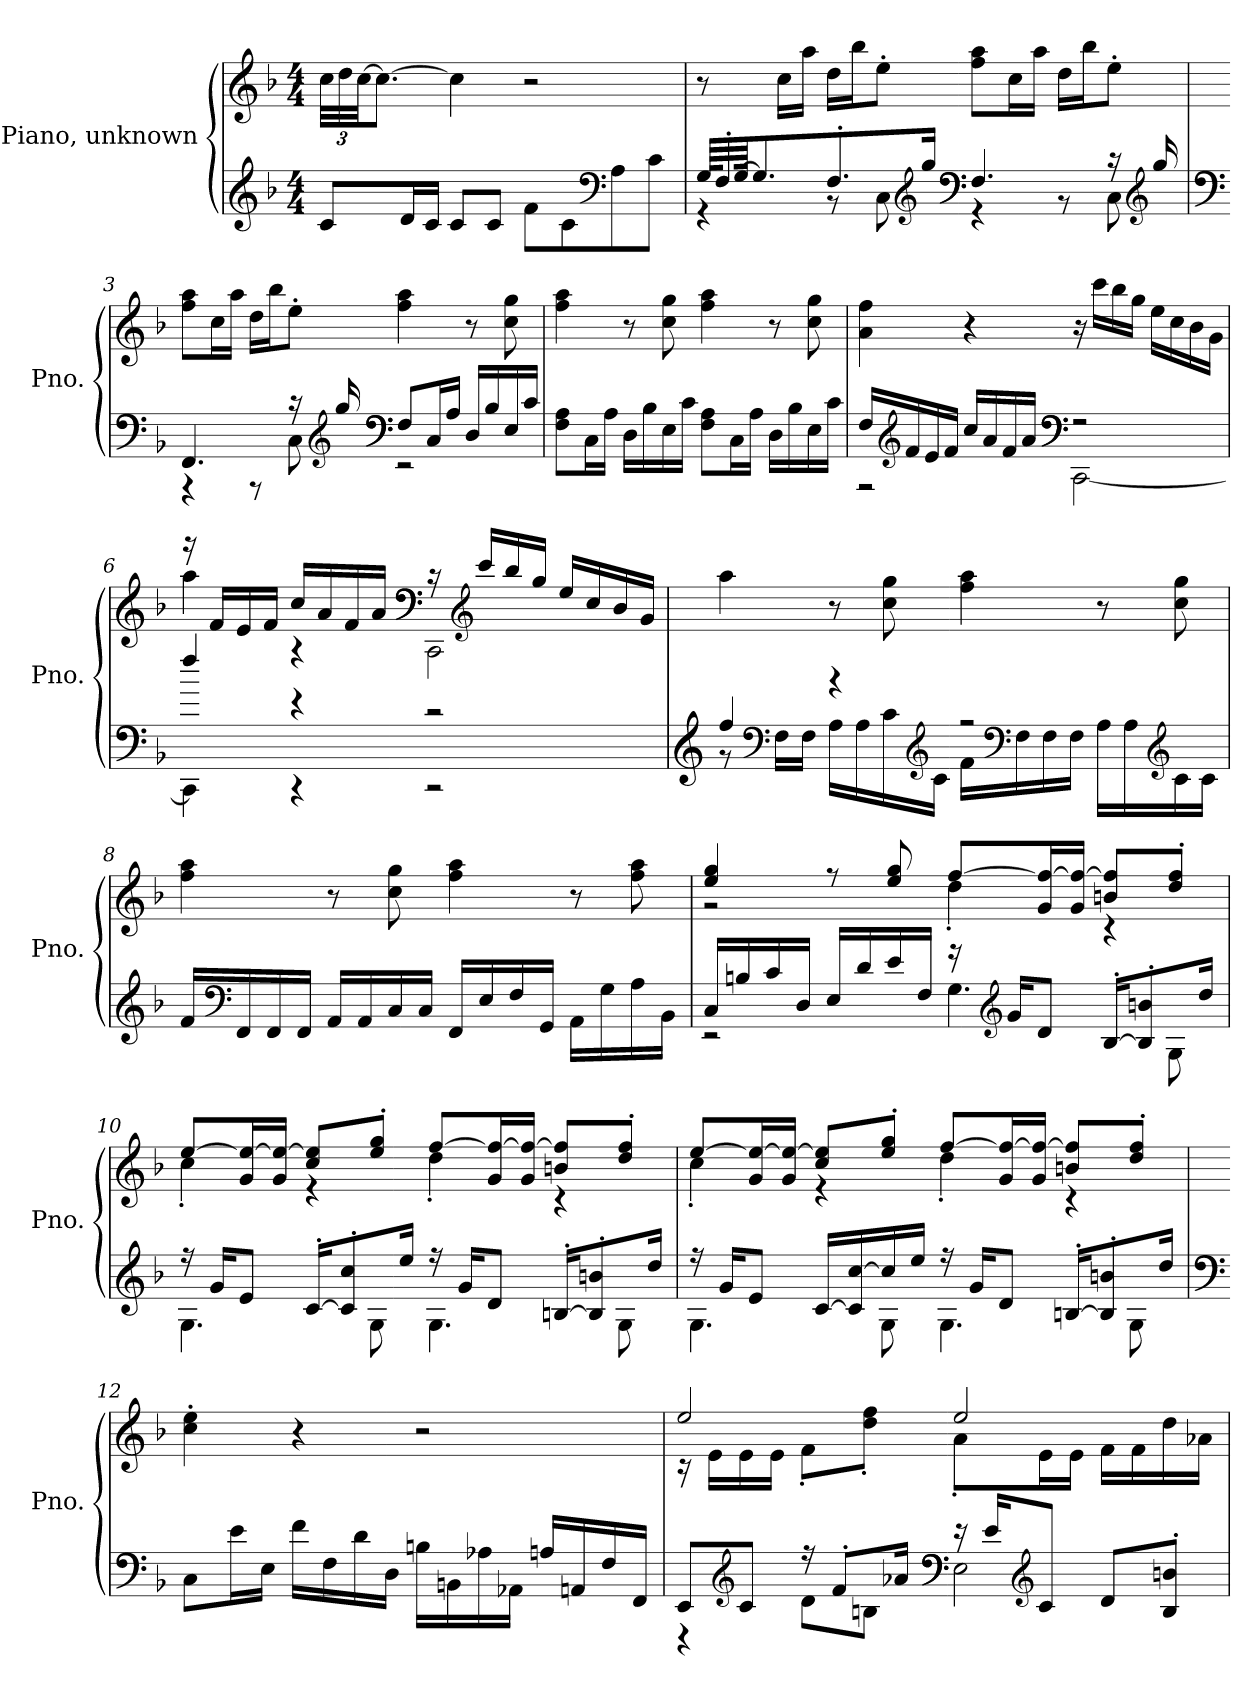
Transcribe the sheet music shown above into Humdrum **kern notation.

**kern	**kern
*part1	*part1
*staff2	*staff1
*I"Piano, unknown	*
*I'Pno.	*
*clefG2	*clefG2
*k[b-]	*k[b-]
*M4/4	*M4/4
*MM100	*MM100
*	*Xbrackettup
=1	=1
8c/L	48cc\LLL
.	48dd\
.	[48cc\JJ
.	8.cc\J_
16d/L	.
16c/JJ	.
8c/L	4cc\]
8c/J	.
8f\L	2r
8c\	.
*clefF4	*
8A\	.
8c\J	.
=2	=2
*^	*
64G/KLLL	4r	8r
32F'/	.	.
[64G/JJK	.	.
8.G/]	.	.
.	.	16cc\LL
.	.	16aa\JJ
8.F'/	8r	16dd\LL
.	.	16bb-\J
.	8C\	8ee'\J
*clefG2	*	*
16gg/Jk	.	.
*clefF4	*	*
4.F/	4r	8ff\ 8aa\L
.	.	16cc\L
.	.	16aa\JJ
.	8r	16dd\LL
.	.	16bb-\J
16r	8C\	8ee'\J
*clefG2	*	*
16gg/	.	.
!!LO:LB:g=z
=3	=3	=3
*clefF4	*	*
4.FF/	4r	8ff\ 8aa\L
.	.	16cc\L
.	.	16aa\JJ
.	8r	16dd\LL
.	.	16bb-\J
16r	8C\	8ee'\J
*clefG2	*	*
16gg/	.	.
*clefF4	*	*
8F/L	2r	4ff\ 4aa\
16C/L	.	.
16A/JJ	.	.
16D/LL	.	8r
16B-/	.	.
16E/	.	8cc\ 8gg\
16c/JJ	.	.
*v	*v	*
=4	=4
8F\ 8A\L	4ff\ 4aa\
16C\L	.
16A\JJ	.
16D\LL	8r
16B-\	.
16E\	8cc\ 8gg\
16c\JJ	.
8F\ 8A\L	4ff\ 4aa\
16C\L	.
16A\JJ	.
16D\LL	8r
16B-\	.
16E\	8cc\ 8gg\
16c\JJ	.
!!LO:LB:g=z
=5	=5
*^	*
16F/LL	2r	4a\ 4ff\
*clefG2	*	*
16f/	.	.
16e/	.	.
16f/JJ	.	.
16cc/LL	.	4r
16a/	.	.
16f/	.	.
16a/JJ	.	.
*clefF4	*	*
2r	[2CC\	16r
.	.	16ccc\LL
.	.	16bb-\
.	.	16gg\JJ
.	.	16ee\LL
.	.	16cc\
.	.	16b-\
.	.	16g\JJ
=6	=6	=6
*	*	*^
4ff/	4CC\]	16r	4aa\
.	.	16f/LL	.
.	.	16e/	.
.	.	16f/JJ	.
4r	4r	16cc/LL	4r
.	.	16a/	.
.	.	16f/	.
.	.	16a/JJ	.
*	*	*clefF4	*
2r	2r	16r	2CC\
*	*	*clefG2	*
.	.	16ccc/LL	.
.	.	16bb-/	.
.	.	16gg/JJ	.
.	.	16ee/LL	.
.	.	16cc/	.
.	.	16b-/	.
.	.	16g/JJ	.
*	*	*v	*v
!!LO:LB:g=z
=7	=7	=7
*clefG2	*	*
4ff/	8r	4aa\
*clefF4	*	*
.	16F\LL	.
.	16F\JJ	.
4r	16A\LL	8r
.	16A\	.
.	16c\	8cc\ 8gg\
*clefG2	*	*
.	16c\JJ	.
2r	16f\LL	4ff\ 4aa\
*clefF4	*	*
.	16F\	.
.	16F\	.
.	16F\JJ	.
.	16A\LL	8r
.	16A\	.
*clefG2	*	*
.	16c\	8cc\ 8gg\
.	16c\JJ	.
*v	*v	*
=8	=8
16f/LL	4ff\ 4aa\
*clefF4	*
16FF/	.
16FF/	.
16FF/JJ	.
16AA/LL	8r
16AA/	.
16C/	8cc\ 8gg\
16C/JJ	.
16FF/LL	4ff\ 4aa\
16E/	.
16F/	.
16GG/JJ	.
16AA\LL	8r
16G\	.
16A\	8ff\ 8aa\
16BB-\JJ	.
!!LO:LB:g=z
=9	=9
*^	*^
16C/LL	2r	4ee/ 4gg/	2r
16Bn/	.	.	.
16c/	.	.	.
16D/JJ	.	.	.
16E/LL	.	8r	.
16d/	.	.	.
16e/	.	8ee/ 8gg/	.
16F/JJ	.	.	.
16r	4.G\	[8ff/L	4dd'\
*clefG2	*	*	*
16g/KL	.	.	.
8d/J	.	16g/ 16ff/_L	.
.	.	16g/ 16ff/_JJ	.
[16B'/KL	.	8bn/ 8ff/]L	4r
8B/]' 8bn/'	.	.	.
.	8G\	8dd/' 8ff/'J	.
16dd/Jk	.	.	.
=10	=10	=10	=10
16r	4.G\	[8ee/L	4cc'\
16g/KL	.	.	.
8e/J	.	16g/ 16ee/_L	.
.	.	16g/ 16ee/_JJ	.
[16c'/KL	.	8cc/ 8ee/]L	4r
8c/]' 8cc/'	.	.	.
.	8G\	8ee/' 8gg/'J	.
16ee/Jk	.	.	.
16r	4.G\	[8ff/L	4dd'\
16g/KL	.	.	.
8d/J	.	16g/ 16ff/_L	.
.	.	16g/ 16ff/_JJ	.
[16Bn'/KL	.	8bn/ 8ff/]L	4r
8B/]' 8bn/'	.	.	.
.	8G\	8dd/' 8ff/'J	.
16dd/Jk	.	.	.
!!LO:LB:g=z	!!
=11	=11	=11	=11
16r	4.G\	[8ee/L	4cc'\
16g/KL	.	.	.
8e/J	.	16g/ 16ee/_L	.
.	.	16g/ 16ee/_JJ	.
[16c/LL	.	8cc/ 8ee/]L	4r
16c/] [16cc/	.	.	.
16cc/]	8G\	8ee/' 8gg/'J	.
16ee/JJ	.	.	.
16r	4.G\	[8ff/L	4dd'\
16g/KL	.	.	.
8d/J	.	16g/ 16ff/_L	.
.	.	16g/ 16ff/_JJ	.
[16Bn'/KL	.	8bn/ 8ff/]L	4r
8B/]' 8bn/'	.	.	.
.	8G\	8dd/' 8ff/'J	.
16dd/Jk	.	.	.
*v	*v	*	*
*	*v	*v
=12	=12
*clefF4	*
8C\L	4cc\' 4ee\'
16e\L	.
16E\JJ	.
16f\LL	4r
16F\	.
16d\	.
16D\JJ	.
16Bn\LL	2r
16BBn\	.
16A-X\	.
16AA-X\JJ	.
16An/LL	.
16AAn/	.
16F/	.
16FF/JJ	.
!!LO:PB:g=z
=13	=13
*^	*^
8EE/L	4r	2ee/	16r
.	.	.	16e\LL
*clefG2	*	*	*
8c/J	.	.	16e\
.	.	.	16e\JJ
16r	8d\L	.	8f'\L
8f'/L	.	.	.
.	8Bn\J	.	8dd\' 8ff\'J
16a-X/Jk	.	.	.
*clefF4	*	*	*
16r	2E\	2ee/	8a'\L
16e/KL	.	.	.
*clefG2	*	*	*
8c/J	.	.	16e\L
.	.	.	16e\JJ
8d/L	.	.	16f\LL
.	.	.	16f\
8B/' 8bn/'J	.	.	16dd\
.	.	.	16a-X\JJ
*v	*v	*	*
*	*v	*v
=	=
*-	*-
